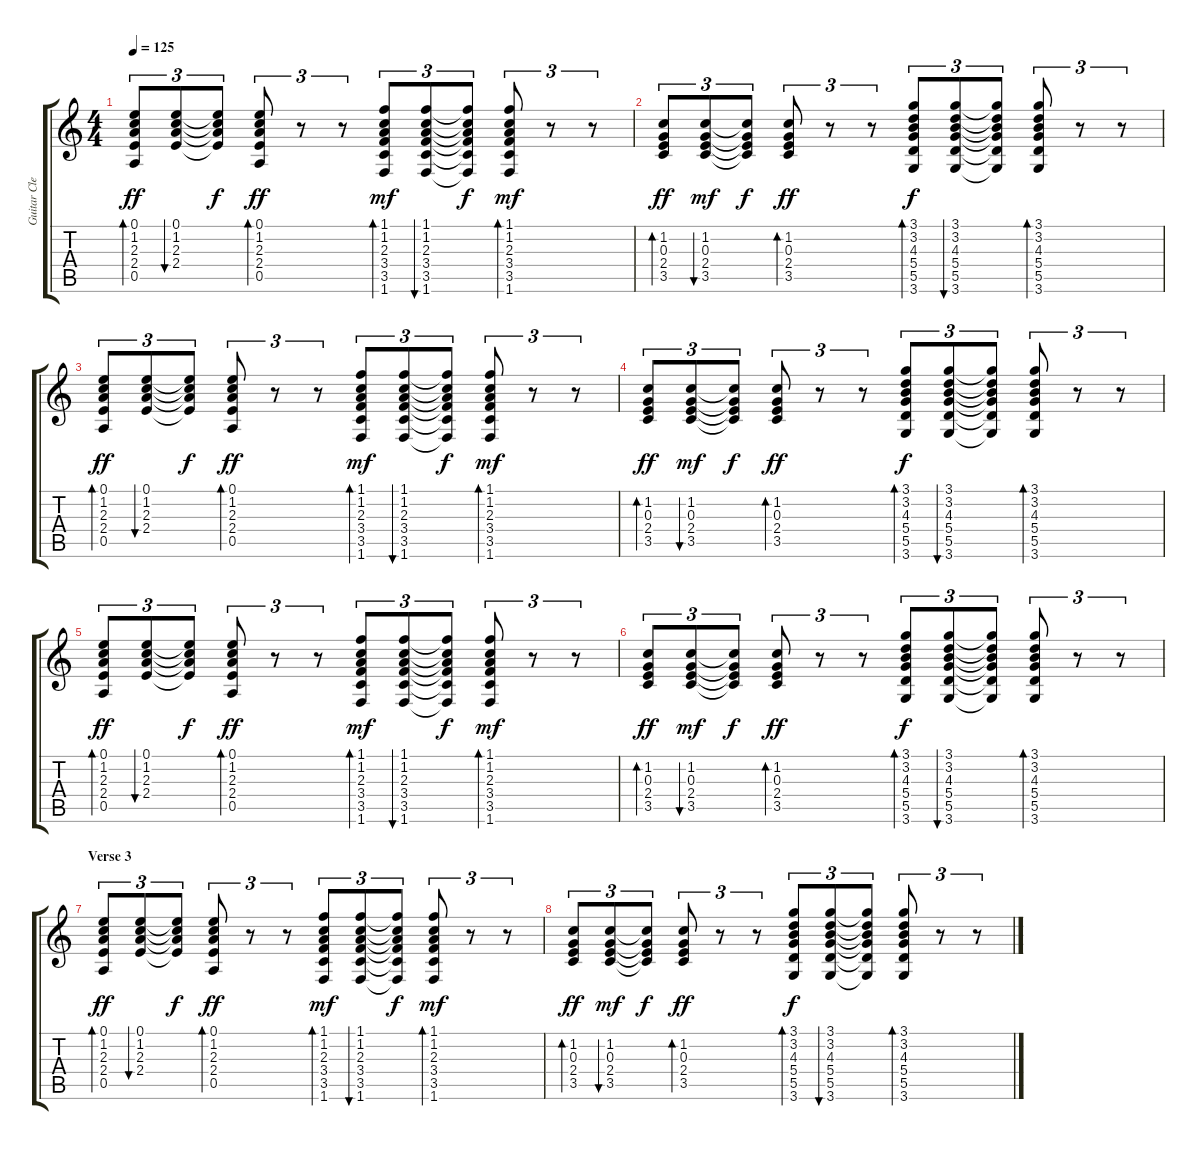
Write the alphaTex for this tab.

\track ("Guitar Clean + Small Chorus /reverb" "Guitar Cle") {instrument electricguitarclean}
\staff {score tabs}
\tuning (E4 B3 G3 D3 A2 E2) {hide}
\ts (4 4)
\tempo 125
\clef g2
\ks c
(0.1 1.2 2.3 2.4 0.5).8{tu (3 2) bd 30 dy ff} (0.1 1.2 2.3 2.4).8{tu (3 2) bu 30} (0.1{t} 1.2{t} 2.3{t} 2.4{t}).8{tu (3 2) dy f} (0.1 1.2 2.3 2.4 0.5).8{tu (3 2) bd 30 dy ff} r.8{tu (3 2)} r.8{tu (3 2)} (1.1 1.2 2.3 3.4 3.5 1.6).8{tu (3 2) bd 30 dy mf} (1.1 1.2 2.3 3.4 3.5 1.6).8{tu (3 2) bu 30} (1.1{t} 1.2{t} 2.3{t} 3.4{t} 3.5{t} 1.6{t}).8{tu (3 2) dy f} (1.1 1.2 2.3 3.4 3.5 1.6).8{tu (3 2) bd 30 dy mf} r.8{tu (3 2)} r.8{tu (3 2)} |
(1.2 0.3 2.4 3.5).8{tu (3 2) bd 30 dy ff} (1.2 0.3 2.4 3.5).8{tu (3 2) bu 30 dy mf} (1.2{t} 0.3{t} 2.4{t} 3.5{t}).8{tu (3 2) dy f} (1.2 0.3 2.4 3.5).8{tu (3 2) bd 30 dy ff} r.8{tu (3 2)} r.8{tu (3 2)} (3.1 3.2 4.3 5.4 5.5 3.6).8{tu (3 2) bd 30 dy f} (3.1 3.2 4.3 5.4 5.5 3.6).8{tu (3 2) bu 30} (3.1{t} 3.2{t} 4.3{t} 5.4{t} 5.5{t} 3.6{t}).8{tu (3 2)} (3.1 3.2 4.3 5.4 5.5 3.6).8{tu (3 2) bd 30} r.8{tu (3 2)} r.8{tu (3 2)} |
(0.1 1.2 2.3 2.4 0.5).8{tu (3 2) bd 30 dy ff} (0.1 1.2 2.3 2.4).8{tu (3 2) bu 30} (0.1{t} 1.2{t} 2.3{t} 2.4{t}).8{tu (3 2) dy f} (0.1 1.2 2.3 2.4 0.5).8{tu (3 2) bd 30 dy ff} r.8{tu (3 2)} r.8{tu (3 2)} (1.1 1.2 2.3 3.4 3.5 1.6).8{tu (3 2) bd 30 dy mf} (1.1 1.2 2.3 3.4 3.5 1.6).8{tu (3 2) bu 30} (1.1{t} 1.2{t} 2.3{t} 3.4{t} 3.5{t} 1.6{t}).8{tu (3 2) dy f} (1.1 1.2 2.3 3.4 3.5 1.6).8{tu (3 2) bd 30 dy mf} r.8{tu (3 2)} r.8{tu (3 2)} |
(1.2 0.3 2.4 3.5).8{tu (3 2) bd 30 dy ff} (1.2 0.3 2.4 3.5).8{tu (3 2) bu 30 dy mf} (1.2{t} 0.3{t} 2.4{t} 3.5{t}).8{tu (3 2) dy f} (1.2 0.3 2.4 3.5).8{tu (3 2) bd 30 dy ff} r.8{tu (3 2)} r.8{tu (3 2)} (3.1 3.2 4.3 5.4 5.5 3.6).8{tu (3 2) bd 30 dy f} (3.1 3.2 4.3 5.4 5.5 3.6).8{tu (3 2) bu 30} (3.1{t} 3.2{t} 4.3{t} 5.4{t} 5.5{t} 3.6{t}).8{tu (3 2)} (3.1 3.2 4.3 5.4 5.5 3.6).8{tu (3 2) bd 30} r.8{tu (3 2)} r.8{tu (3 2)} |
(0.1 1.2 2.3 2.4 0.5).8{tu (3 2) bd 30 dy ff} (0.1 1.2 2.3 2.4).8{tu (3 2) bu 30} (0.1{t} 1.2{t} 2.3{t} 2.4{t}).8{tu (3 2) dy f} (0.1 1.2 2.3 2.4 0.5).8{tu (3 2) bd 30 dy ff} r.8{tu (3 2)} r.8{tu (3 2)} (1.1 1.2 2.3 3.4 3.5 1.6).8{tu (3 2) bd 30 dy mf} (1.1 1.2 2.3 3.4 3.5 1.6).8{tu (3 2) bu 30} (1.1{t} 1.2{t} 2.3{t} 3.4{t} 3.5{t} 1.6{t}).8{tu (3 2) dy f} (1.1 1.2 2.3 3.4 3.5 1.6).8{tu (3 2) bd 30 dy mf} r.8{tu (3 2)} r.8{tu (3 2)} |
(1.2 0.3 2.4 3.5).8{tu (3 2) bd 30 dy ff} (1.2 0.3 2.4 3.5).8{tu (3 2) bu 30 dy mf} (1.2{t} 0.3{t} 2.4{t} 3.5{t}).8{tu (3 2) dy f} (1.2 0.3 2.4 3.5).8{tu (3 2) bd 30 dy ff} r.8{tu (3 2)} r.8{tu (3 2)} (3.1 3.2 4.3 5.4 5.5 3.6).8{tu (3 2) bd 30 dy f} (3.1 3.2 4.3 5.4 5.5 3.6).8{tu (3 2) bu 30} (3.1{t} 3.2{t} 4.3{t} 5.4{t} 5.5{t} 3.6{t}).8{tu (3 2)} (3.1 3.2 4.3 5.4 5.5 3.6).8{tu (3 2) bd 30} r.8{tu (3 2)} r.8{tu (3 2)} |
\section ("" "Verse 3")
(0.1 1.2 2.3 2.4 0.5).8{tu (3 2) bd 30 dy ff} (0.1 1.2 2.3 2.4).8{tu (3 2) bu 30} (0.1{t} 1.2{t} 2.3{t} 2.4{t}).8{tu (3 2) dy f} (0.1 1.2 2.3 2.4 0.5).8{tu (3 2) bd 30 dy ff} r.8{tu (3 2)} r.8{tu (3 2)} (1.1 1.2 2.3 3.4 3.5 1.6).8{tu (3 2) bd 30 dy mf} (1.1 1.2 2.3 3.4 3.5 1.6).8{tu (3 2) bu 30} (1.1{t} 1.2{t} 2.3{t} 3.4{t} 3.5{t} 1.6{t}).8{tu (3 2) dy f} (1.1 1.2 2.3 3.4 3.5 1.6).8{tu (3 2) bd 30 dy mf} r.8{tu (3 2)} r.8{tu (3 2)} |
(1.2 0.3 2.4 3.5).8{tu (3 2) bd 30 dy ff} (1.2 0.3 2.4 3.5).8{tu (3 2) bu 30 dy mf} (1.2{t} 0.3{t} 2.4{t} 3.5{t}).8{tu (3 2) dy f} (1.2 0.3 2.4 3.5).8{tu (3 2) bd 30 dy ff} r.8{tu (3 2)} r.8{tu (3 2)} (3.1 3.2 4.3 5.4 5.5 3.6).8{tu (3 2) bd 30 dy f} (3.1 3.2 4.3 5.4 5.5 3.6).8{tu (3 2) bu 30} (3.1{t} 3.2{t} 4.3{t} 5.4{t} 5.5{t} 3.6{t}).8{tu (3 2)} (3.1 3.2 4.3 5.4 5.5 3.6).8{tu (3 2) bd 30} r.8{tu (3 2)} r.8{tu (3 2)}
